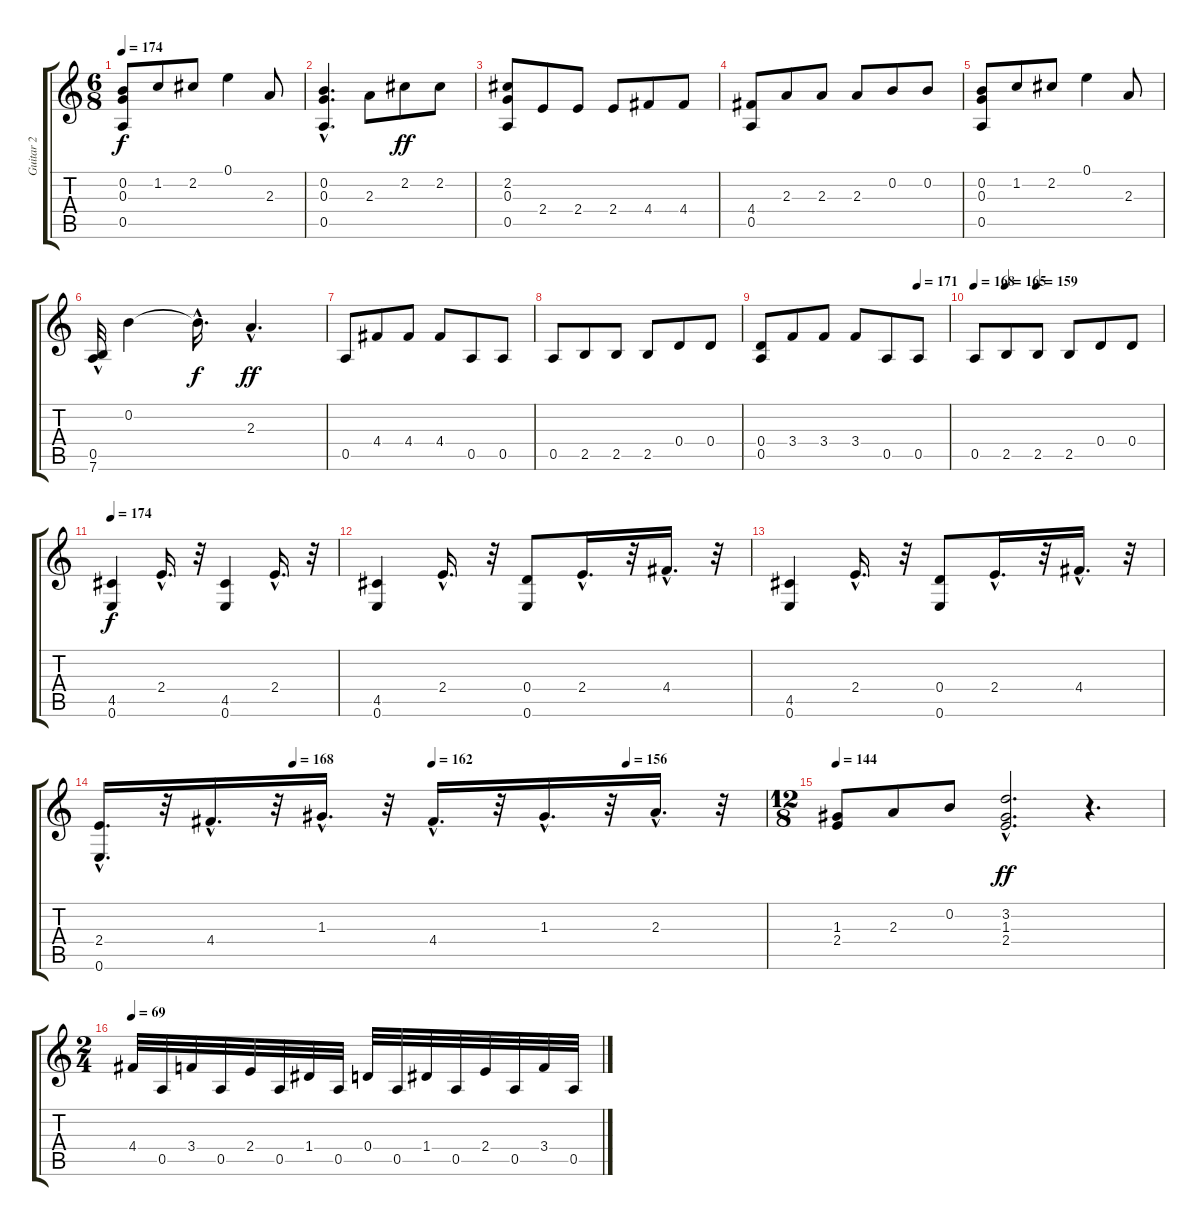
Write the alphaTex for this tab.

\track ("Guitar 2" "Guitar 2") {instrument acousticguitarnylon}
\staff {score tabs}
\tuning (E4 B3 G3 D3 A2 E2) {hide}
\ts (6 8)
\tempo 174
\clef g2
\ks c
(0.2 0.3 0.5).8{dy f} 1.2.8 2.2.8 0.1.4 2.3.8 |
(0.2{hac} 0.3{hac} 0.5{hac}).4{d} 2.3.8 2.2.8{dy ff} 2.2.8 |
(2.2 0.3 0.5).8 2.4.8 2.4.8 2.4.8 4.4.8 4.4.8 |
(4.4 0.5).8 2.3.8 2.3.8 2.3.8 0.2.8 0.2.8 |
(0.2 0.3 0.5).8 1.2.8 2.2.8 0.1.4 2.3.8 |
(0.5{hac} 7.6{hac}).32 0.2.4 0.2{hac t}.16{d dy f} 2.3{hac}.4{d dy ff} |
0.5.8 4.4.8 4.4.8 4.4.8 0.5.8 0.5.8 |
0.5.8 2.5.8 2.5.8 2.5.8 0.4.8 0.4.8 |
\tempo (171 0.8333333333333334)
(0.4 0.5).8 3.4.8 3.4.8 3.4.8 0.5.8 0.5.8 |
\tempo 168
\tempo (165 0.16666666666666666)
\tempo (159 0.3333333333333333)
0.5.8 2.5.8 2.5.8 2.5.8 0.4.8 0.4.8 |
\tempo 174
(4.5 0.6).4{dy f} 2.4{hac}.16{d} r.32 (4.5 0.6).4 2.4{hac}.16{d} r.32 |
(4.5 0.6).4 2.4{hac}.16{d} r.32 (0.4 0.6).8 2.4{hac}.16{d} r.32 4.4{hac}.16{d} r.32 |
(4.5 0.6).4 2.4{hac}.16{d} r.32 (0.4 0.6).8 2.4{hac}.16{d} r.32 4.4{hac}.16{d} r.32 |
\tempo (168 0.2916666666666667)
\tempo (162 0.5)
\tempo (156 0.7916666666666666)
(2.4{hac} 0.6{hac}).16{d} r.32 4.4{hac}.16{d} r.32 1.3{hac}.16{d} r.32 4.4{hac}.16{d} r.32 1.3{hac}.16{d} r.32 2.3{hac}.16{d} r.32 |
\ts (12 8)
\tempo 144
(1.3 2.4).8 2.3.8 0.2.8 (3.2{hac} 1.3{hac} 2.4{hac}).2{d dy ff} r.4{d} |
\ts (2 4)
\tempo 69
4.4.32 0.5.32 3.4.32 0.5.32 2.4.32 0.5.32 1.4.32 0.5.32 0.4.32 0.5.32 1.4.32 0.5.32 2.4.32 0.5.32 3.4.32 0.5.32
